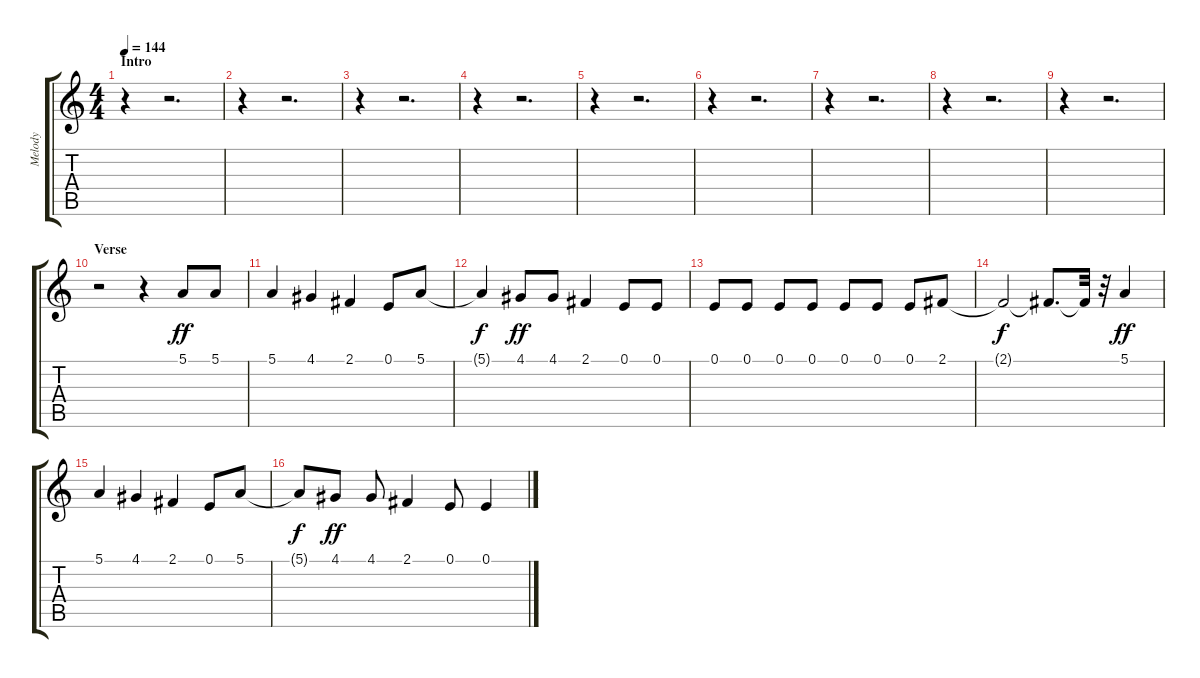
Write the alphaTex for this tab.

\track ("Melody " "Melody ") {instrument harmonica}
\staff {score tabs}
\tuning (E4 B3 G3 D3 A2 E2) {hide}
\ts (4 4)
\section ("" "Intro")
\tempo 144
\clef g2
\ks c
r.4{dy ff instrument harmonica} r.2{d} |
r.4 r.2{d} |
r.4 r.2{d} |
r.4 r.2{d} |
r.4 r.2{d} |
r.4 r.2{d} |
r.4 r.2{d} |
r.4 r.2{d} |
r.4 r.2{d} |
\section ("" "Verse")
r.2 r.4 5.1.8 5.1.8 |
5.1.4 4.1.4 2.1.4 0.1.8 5.1.8 |
5.1{t}.4{dy f} 4.1.8{dy ff} 4.1.8 2.1.4 0.1.8 0.1.8 |
0.1.8 0.1.8 0.1.8 0.1.8 0.1.8 0.1.8 0.1.8 2.1.8 |
2.1{t}.2{dy f} 2.1{t}.8{d} 2.1{t}.32 r.32 5.1.4{dy ff} |
5.1.4 4.1.4 2.1.4 0.1.8 5.1.8 |
5.1{t}.8{dy f} 4.1.8{dy ff} 4.1.8 2.1.4 0.1.8 0.1.4
